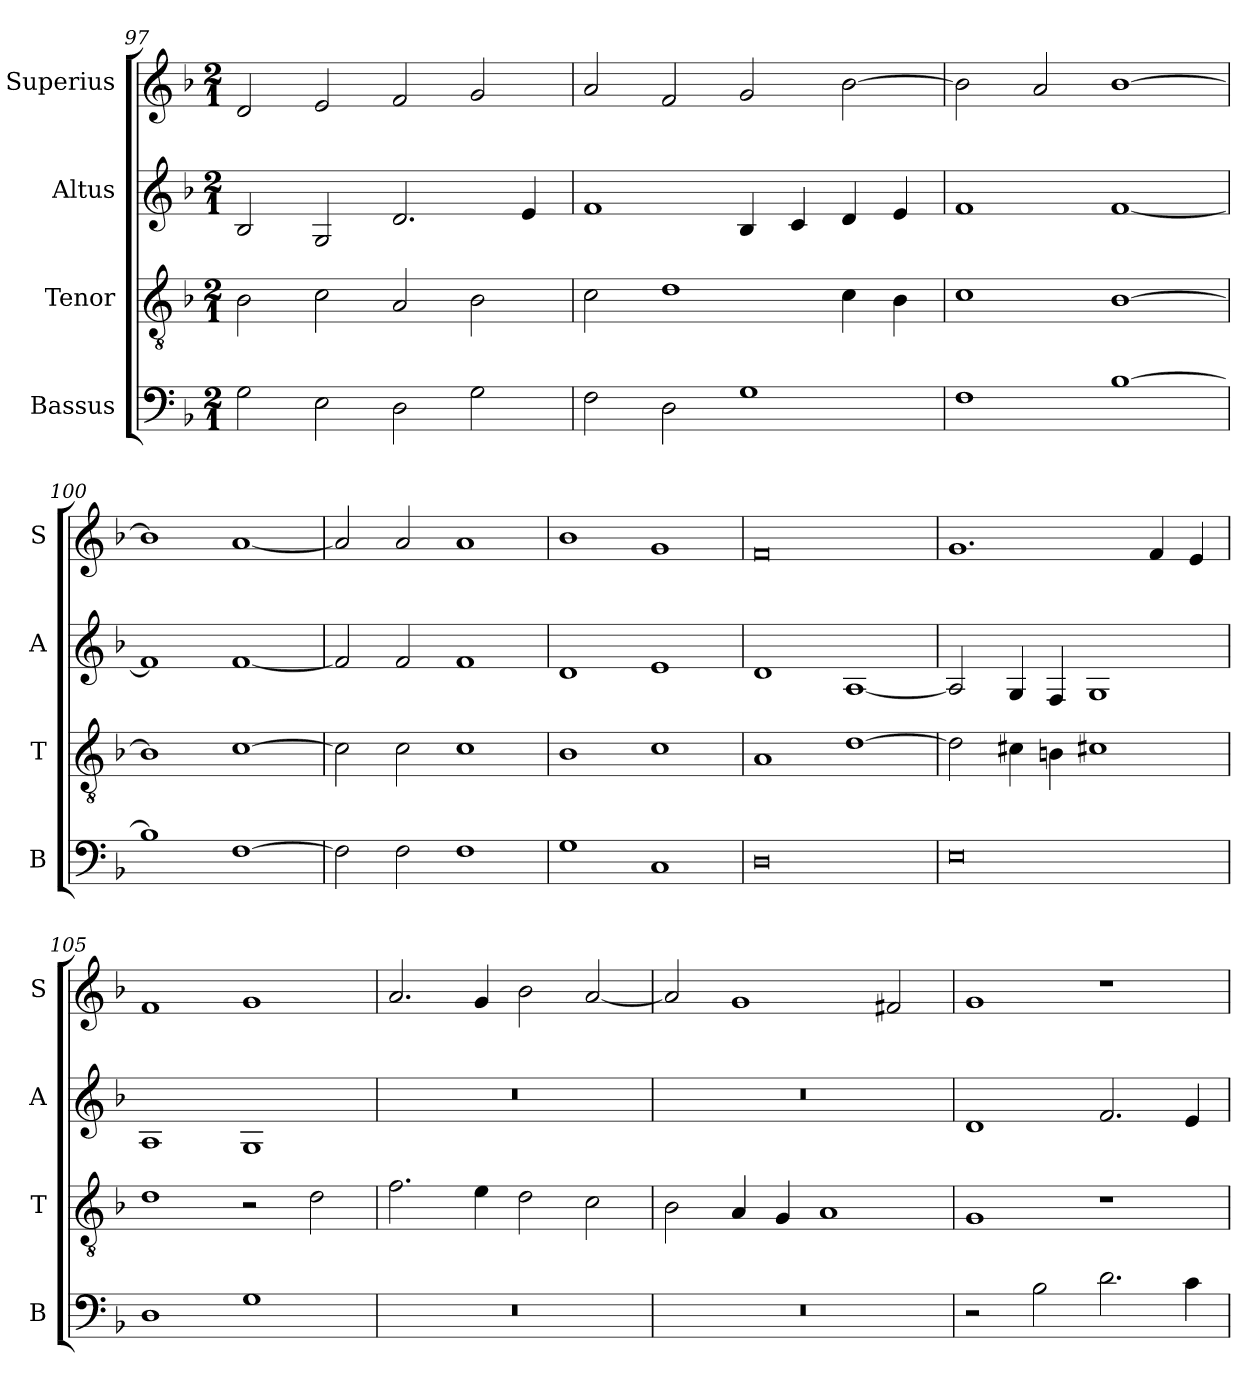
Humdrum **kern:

**kern	**kern	**kern	**kern
*part4	*part3	*part2	*part1
*staff4	*staff3	*staff2	*staff1
*I"Bassus	*I"Tenor	*I"Altus	*I"Superius
*I'B	*I'T	*I'A	*I'S
*clefF4	*clefGv2	*clefG2	*clefG2
*k[b-]	*k[b-]	*k[b-]	*k[b-]
*F:	*F:	*F:	*F:
*M2/1	*M2/1	*M2/1	*M2/1
=97	=97	=97	=97
2G	2B-	2B-	2d
2E	2c	2G	2e
2D	2A	2.d	2f
2G	2B-	.	2g
.	.	4e	.
=98	=98	=98	=98
2F	2c	1f	2a
2D	1d	.	2f
1G	.	4B-	2g
.	.	4c	.
.	4c	4d	[2b-
.	4B-	4e	.
=99	=99	=99	=99
1F	1c	1f	2b-]
.	.	.	2a
[1B-	[1B-	[1f	[1b-
=100	=100	=100	=100
1B-]	1B-]	1f]	1b-]
[1F	[1c	[1f	[1a
=101	=101	=101	=101
2F]	2c]	2f]	2a]
2F	2c	2f	2a
1F	1c	1f	1a
=102	=102	=102	=102
1G	1B-	1d	1b-
1C	1c	1e	1g
=103	=103	=103	=103
0D	1A	1d	0f
.	[1d	[1A	.
=104	=104	=104	=104
0E	2d]	2A]	1.g
.	4c#X	4G	.
.	4Bn	4F	.
.	1c#X	1G	.
.	.	.	4f
.	.	.	4e
=105	=105	=105	=105
1D	1d	1A	1f
1G	2r	1G	1g
.	2d	.	.
=106	=106	=106	=106
0r	2.f	0r	2.a
.	4e	.	4g
.	2d	.	2b-
.	2c	.	[2a
=107	=107	=107	=107
0r	2B-	0r	2a]
.	4A	.	1g
.	4G	.	.
.	1A	.	.
.	.	.	2f#X
=108	=108	=108	=108
2r	1G	1d	1g
2B-	.	.	.
2.d	1r	2.f	1r
4c	.	4e	.
=	=	=	=
*-	*-	*-	*-
